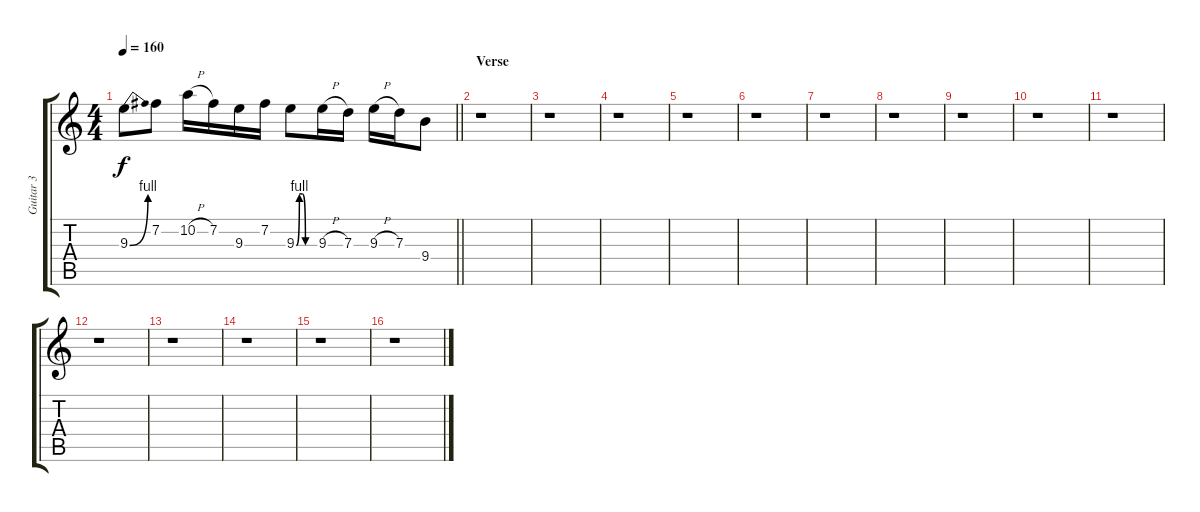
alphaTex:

\track ("Guitar 3" "Guitar 3") {instrument overdrivenguitar}
\staff {score tabs}
\tuning (E4 B3 G3 D3 A2 E2) {hide}
\ts (4 4)
\tempo 160
\clef g2
\barLineRight lightlight
\ks c
9.3{be (bend 0 0 60 4)}.8{dy f} 7.2.8 10.2{h}.16 7.2.16 9.3.16 7.2.16 9.3{be (custom 0 0 10 4 20 4 30 0 60 0)}.8 9.3{h}.16 7.3.16 9.3{h}.16 7.3.16 9.4.8 |
\section ("" "Verse")
r.1 |
r.1 |
r.1 |
r.1 |
r.1 |
r.1 |
r.1 |
r.1 |
r.1 |
r.1 |
r.1 |
r.1 |
r.1 |
r.1 |
r.1
